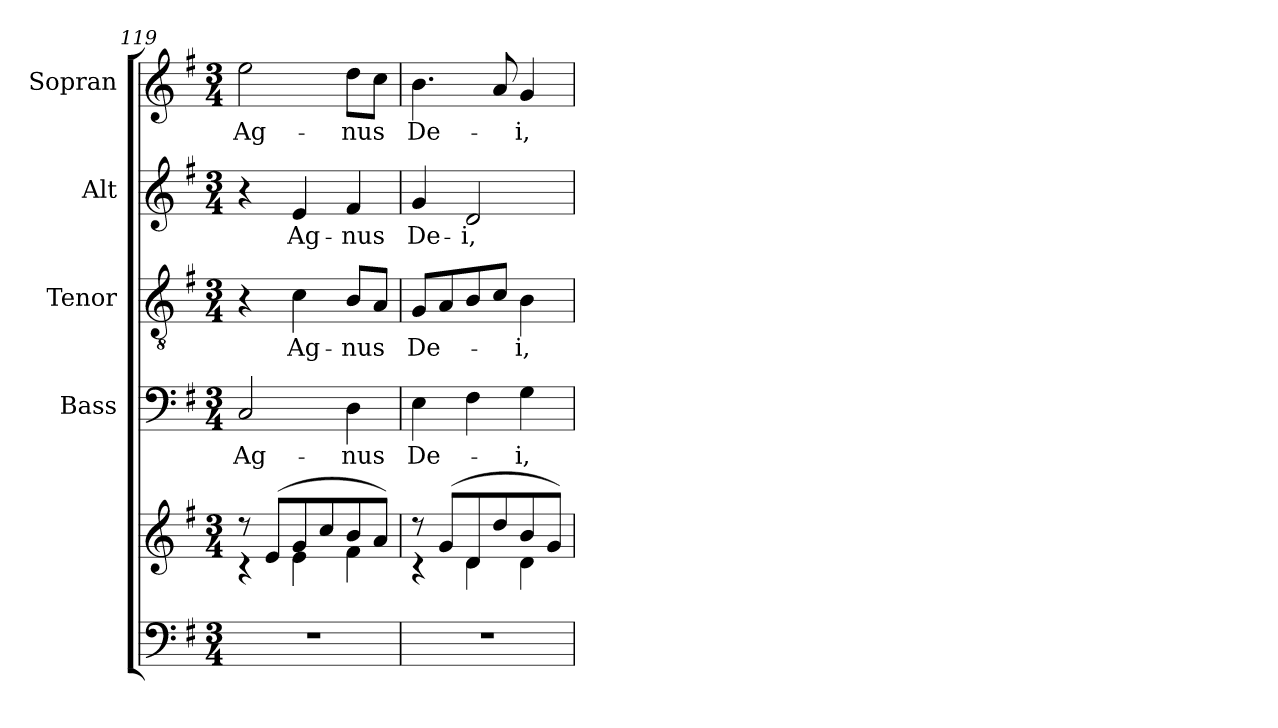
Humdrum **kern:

**kern	**kern	**kern	**text	**kern	**text	**kern	**text	**kern	**text
*part5	*part5	*part4	*part4	*part3	*part3	*part2	*part2	*part1	*part1
*staff6	*staff5	*staff4	*staff4	*staff3	*staff3	*staff2	*staff2	*staff1	*staff1
*	*	*I"Bass	*	*I"Tenor	*	*I"Alt	*	*I"Sopran	*
*	*	*I'B.	*	*I'T.	*	*I'A.	*	*I'S.	*
*clefF4	*clefG2	*clefF4	*	*clefGv2	*	*clefG2	*	*clefG2	*
*k[f#]	*k[f#]	*k[f#]	*	*k[f#]	*	*k[f#]	*	*k[f#]	*
*G:	*G:	*G:	*	*G:	*	*G:	*	*G:	*
*M3/4	*M3/4	*M3/4	*	*M3/4	*	*M3/4	*	*M3/4	*
=119	=119	=119	=119	=119	=119	=119	=119	=119	=119
*	*^	*	*	*	*	*	*	*	*
!	!	!	!	!LO:LY:b	!	!	!	!	!	!LO:LY:b
2.r	8r	4rc	2C/	Ag-	4r	.	4r	.	2ee\	Ag-
.	(>8e/L	.	.	.	.	.	.	.	.	.
!	!	!	!	!	!	!LO:LY:b	!	!LO:LY:b	!	!
.	8g/	4e\	.	.	4c\	Ag-	4e/	Ag-	.	.
.	8cc/	.	.	.	.	.	.	.	.	.
!	!	!	!	!LO:LY:b	!	!LO:LY:b	!	!LO:LY:b	!	!LO:LY:b
.	8b/	4f#\	4D\	-nus	8B/L	-nus	4f#/	-nus	8dd\L	-nus
.	8a/J)	.	.	.	8A/J	.	.	.	8cc\J	.
=120	=120	=120	=120	=120	=120	=120	=120	=120	=120	=120
!	!	!	!	!LO:LY:b	!	!LO:LY:b	!	!LO:LY:b	!	!LO:LY:b
2.r	8r	4rc	4E\	De-	8G/L	De-	4g/	De-	4.b\	De-
.	(>8g/L	.	.	.	8A/	.	.	.	.	.
!	!	!	!	!	!	!	!	!LO:LY:b	!	!
.	8d/	4d\	4F#\	.	8B/	.	2d/	-i,	.	.
.	8dd/	.	.	.	8c/J	.	.	.	8a/	.
!	!	!	!	!LO:LY:b	!	!LO:LY:b	!	!	!	!LO:LY:b
.	8b/	4d\	4G\	-i,	4B\	-i,	.	.	4g/	-i,
.	8g/J)	.	.	.	.	.	.	.	.	.
*	*v	*v	*	*	*	*	*	*	*	*
=	=	=	=	=	=	=	=	=	=
*-	*-	*-	*-	*-	*-	*-	*-	*-	*-
